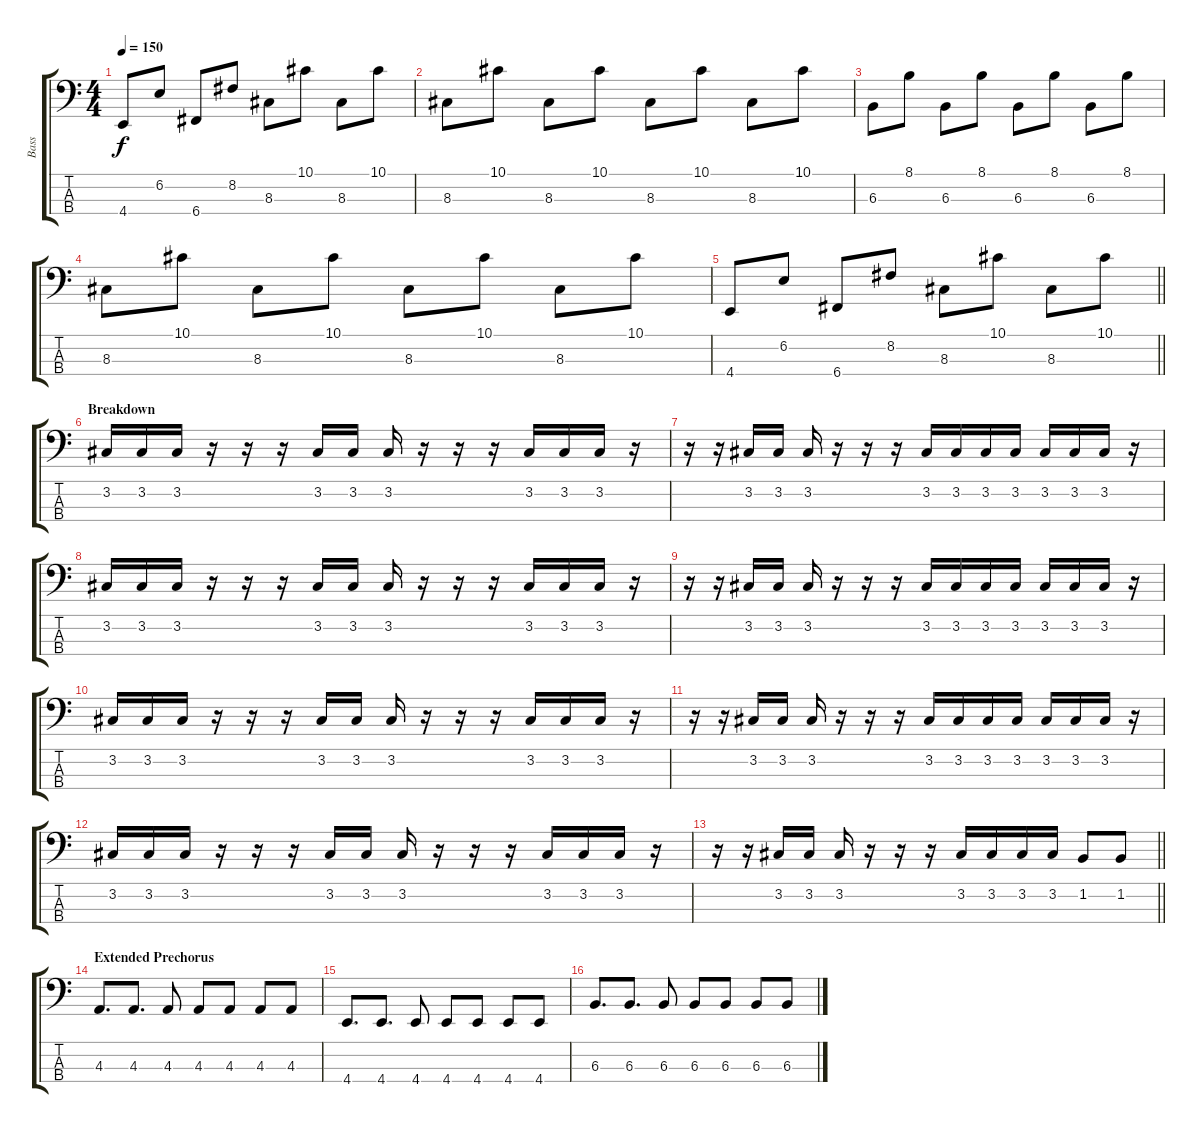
\track ("Bass" "Bass") {instrument electricbasspick}
\staff {score tabs}
\tuning (Eb2 Bb1 F1 C1) {hide}
\ts (4 4)
\tempo 150
\clef f4
\ks c
4.4.8{dy f} 6.2.8 6.4.8 8.2.8 8.3.8 10.1.8 8.3.8 10.1.8 |
8.3.8 10.1.8 8.3.8 10.1.8 8.3.8 10.1.8 8.3.8 10.1.8 |
6.3.8 8.1.8 6.3.8 8.1.8 6.3.8 8.1.8 6.3.8 8.1.8 |
8.3.8 10.1.8 8.3.8 10.1.8 8.3.8 10.1.8 8.3.8 10.1.8 |
\barLineRight lightlight
4.4.8 6.2.8 6.4.8 8.2.8 8.3.8 10.1.8 8.3.8 10.1.8 |
\section ("" "Breakdown")
3.2.16 3.2.16 3.2.16 r.16 r.16 r.16 3.2.16 3.2.16 3.2.16 r.16 r.16 r.16 3.2.16 3.2.16 3.2.16 r.16 |
r.16 r.16 3.2.16 3.2.16 3.2.16 r.16 r.16 r.16 3.2.16 3.2.16 3.2.16 3.2.16 3.2.16 3.2.16 3.2.16 r.16 |
3.2.16 3.2.16 3.2.16 r.16 r.16 r.16 3.2.16 3.2.16 3.2.16 r.16 r.16 r.16 3.2.16 3.2.16 3.2.16 r.16 |
r.16 r.16 3.2.16 3.2.16 3.2.16 r.16 r.16 r.16 3.2.16 3.2.16 3.2.16 3.2.16 3.2.16 3.2.16 3.2.16 r.16 |
3.2.16 3.2.16 3.2.16 r.16 r.16 r.16 3.2.16 3.2.16 3.2.16 r.16 r.16 r.16 3.2.16 3.2.16 3.2.16 r.16 |
r.16 r.16 3.2.16 3.2.16 3.2.16 r.16 r.16 r.16 3.2.16 3.2.16 3.2.16 3.2.16 3.2.16 3.2.16 3.2.16 r.16 |
3.2.16 3.2.16 3.2.16 r.16 r.16 r.16 3.2.16 3.2.16 3.2.16 r.16 r.16 r.16 3.2.16 3.2.16 3.2.16 r.16 |
\barLineRight lightlight
r.16 r.16 3.2.16 3.2.16 3.2.16 r.16 r.16 r.16 3.2.16 3.2.16 3.2.16 3.2.16 1.2.8 1.2.8 |
\section ("" "Extended Prechorus")
4.3.8{d} 4.3.8{d} 4.3.8 4.3.8 4.3.8 4.3.8 4.3.8 |
4.4.8{d} 4.4.8{d} 4.4.8 4.4.8 4.4.8 4.4.8 4.4.8 |
6.3.8{d} 6.3.8{d} 6.3.8 6.3.8 6.3.8 6.3.8 6.3.8
